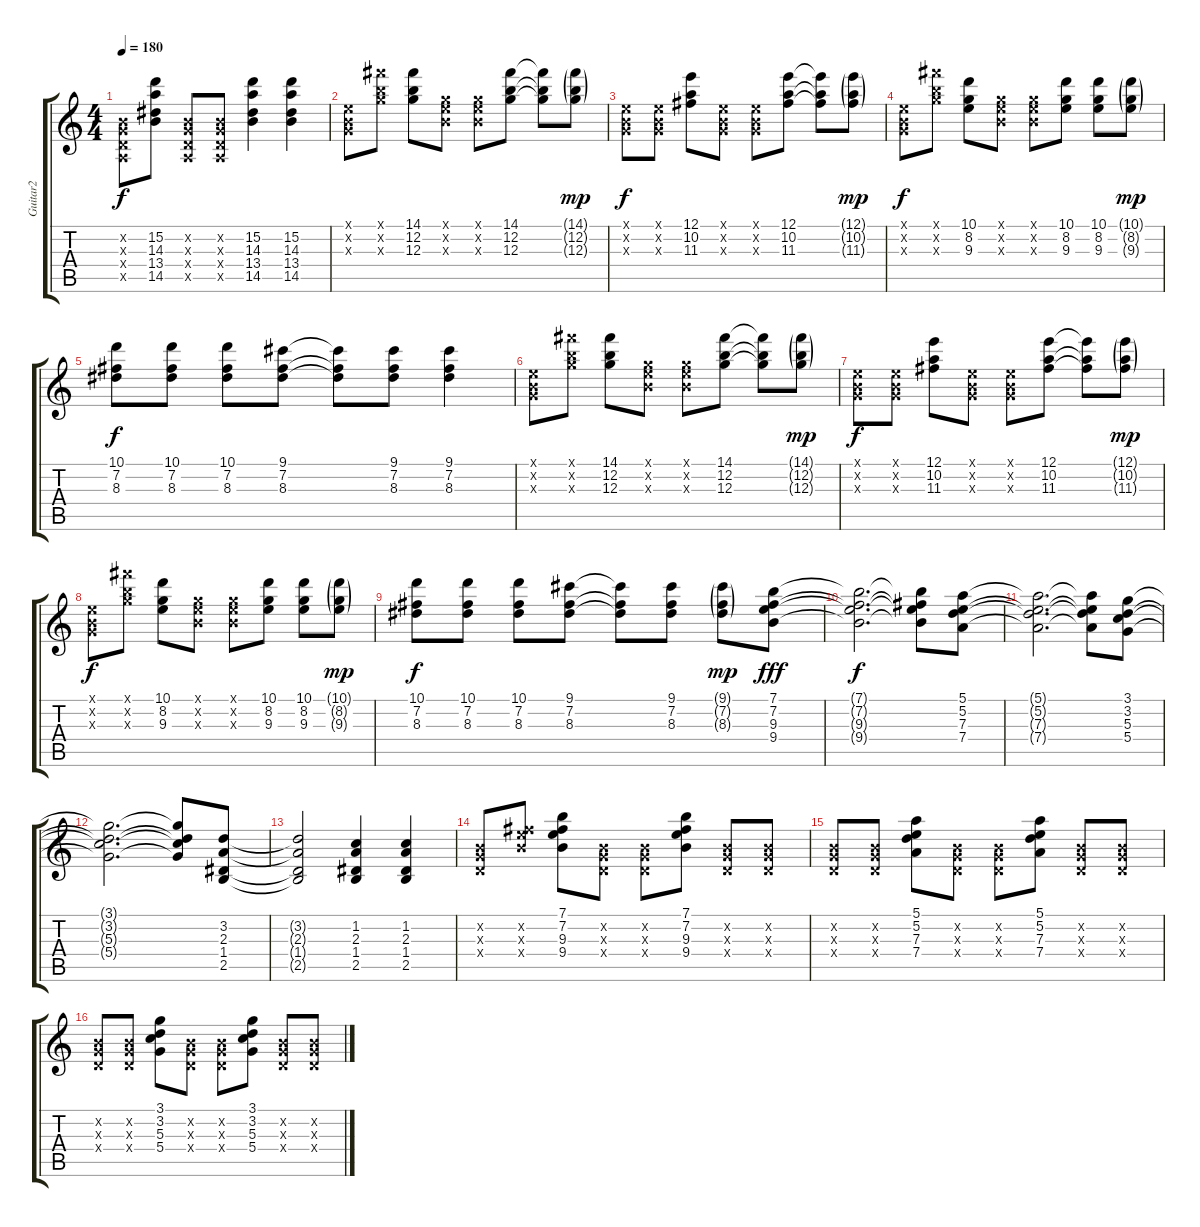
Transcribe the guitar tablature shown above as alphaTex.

\track ("Guitar2" "Guitar2") {instrument distortionguitar}
\staff {score tabs}
\tuning (E4 B3 G3 D3 A2 E2) {hide}
\ts (4 4)
\tempo 180
\clef g2
\ks c
(0.2{x} 0.3{x} 0.4{x} 0.5{x}).8{dy f} (15.2 14.3 13.4 14.5).8 (0.2{x} 0.3{x} 0.4{x} 0.5{x}).8 (0.2{x} 0.3{x} 0.4{x} 0.5{x}).8 (15.2 14.3 13.4 14.5).4 (15.2 14.3 13.4 14.5).4 |
(0.1{x} 0.2{x} 0.3{x}).8 (14.1{x} 12.2{x} 12.3{x}).8 (14.1 12.2 12.3).8 (0.1{x} 0.2{x} 12.3{x}).8 (0.1{x} 0.2{x} 12.3{x}).8 (14.1 12.2 12.3).8 (14.1{t} 12.2{t} 12.3{t}).8 (14.1{g} 12.2{g} 12.3{g}).8{dy mp} |
(0.1{x} 0.2{x} 0.3{x}).8{dy f} (0.1{x} 0.2{x} 0.3{x}).8 (12.1 10.2 11.3).8 (0.1{x} 0.2{x} 0.3{x}).8 (0.1{x} 0.2{x} 0.3{x}).8 (12.1 10.2 11.3).8 (12.1{t} 10.2{t} 11.3{t}).8 (12.1{g} 10.2{g} 11.3{g}).8{dy mp} |
(0.1{x} 0.2{x} 0.3{x}).8{dy f} (14.1{x} 12.2{x} 12.3{x}).8 (10.1 8.2 9.3).8 (0.1{x} 0.2{x} 12.3{x}).8 (0.1{x} 0.2{x} 12.3{x}).8 (10.1 8.2 9.3).8 (10.1 8.2 9.3).8 (10.1{g} 8.2{g} 9.3{g}).8{dy mp} |
(10.1 7.2 8.3).8{dy f} (10.1 7.2 8.3).8 (10.1 7.2 8.3).8 (9.1 7.2 8.3).8 (9.1{t} 7.2{t} 8.3{t}).8 (9.1 7.2 8.3).8 (9.1 7.2 8.3).4 |
(0.1{x} 0.2{x} 0.3{x}).8 (14.1{x} 12.2{x} 12.3{x}).8 (14.1 12.2 12.3).8 (0.1{x} 0.2{x} 12.3{x}).8 (0.1{x} 0.2{x} 12.3{x}).8 (14.1 12.2 12.3).8 (14.1{t} 12.2{t} 12.3{t}).8 (14.1{g} 12.2{g} 12.3{g}).8{dy mp} |
(0.1{x} 0.2{x} 0.3{x}).8{dy f} (0.1{x} 0.2{x} 0.3{x}).8 (12.1 10.2 11.3).8 (0.1{x} 0.2{x} 0.3{x}).8 (0.1{x} 0.2{x} 0.3{x}).8 (12.1 10.2 11.3).8 (12.1{t} 10.2{t} 11.3{t}).8 (12.1{g} 10.2{g} 11.3{g}).8{dy mp} |
(0.1{x} 0.2{x} 0.3{x}).8{dy f} (14.1{x} 12.2{x} 12.3{x}).8 (10.1 8.2 9.3).8 (0.1{x} 0.2{x} 12.3{x}).8 (0.1{x} 0.2{x} 12.3{x}).8 (10.1 8.2 9.3).8 (10.1 8.2 9.3).8 (10.1{g} 8.2{g} 9.3{g}).8{dy mp} |
(10.1 7.2 8.3).8{dy f} (10.1 7.2 8.3).8 (10.1 7.2 8.3).8 (9.1 7.2 8.3).8 (9.1{t} 7.2{t} 8.3{t}).8 (9.1 7.2 8.3).8 (9.1{g} 7.2{g} 8.3{g}).8{dy mp} (7.1 7.2 9.3 9.4).8{dy fff} |
(7.1{t} 7.2{t} 9.3{t} 9.4{t}).2{d dy f} (7.1{t} 7.2{t} 9.3{t} 9.4{t}).8 (5.1 5.2 7.3 7.4).8 |
(5.1{t} 5.2{t} 7.3{t} 7.4{t}).2{d} (5.1{t} 5.2{t} 7.3{t} 7.4{t}).8 (3.1 3.2 5.3 5.4).8 |
(3.1{t} 3.2{t} 5.3{t} 5.4{t}).2{d} (3.1{t} 3.2{t} 5.3{t} 5.4{t}).8 (3.2 2.3 1.4 2.5).8 |
(3.2{t} 2.3{t} 1.4{t} 2.5{t}).2 (1.2 2.3 1.4 2.5).4 (1.2 2.3 1.4 2.5).4 |
(0.2{x} 0.3{x} 0.4{x}).8 (7.2{x} 9.3{x} 9.4{x}).8 (7.1 7.2 9.3 9.4).8 (0.2{x} 0.3{x} 0.4{x}).8 (0.2{x} 0.3{x} 0.4{x}).8 (7.1 7.2 9.3 9.4).8 (0.2{x} 0.3{x} 0.4{x}).8 (0.2{x} 0.3{x} 0.4{x}).8 |
(0.2{x} 0.3{x} 0.4{x}).8 (0.2{x} 0.3{x} 0.4{x}).8 (5.1 5.2 7.3 7.4).8 (0.2{x} 0.3{x} 0.4{x}).8 (0.2{x} 0.3{x} 0.4{x}).8 (5.1 5.2 7.3 7.4).8 (0.2{x} 0.3{x} 0.4{x}).8 (0.2{x} 0.3{x} 0.4{x}).8 |
(0.2{x} 0.3{x} 0.4{x}).8 (0.2{x} 0.3{x} 0.4{x}).8 (3.1 3.2 5.3 5.4).8 (0.2{x} 0.3{x} 0.4{x}).8 (0.2{x} 0.3{x} 0.4{x}).8 (3.1 3.2 5.3 5.4).8 (0.2{x} 0.3{x} 0.4{x}).8 (0.2{x} 0.3{x} 0.4{x}).8
